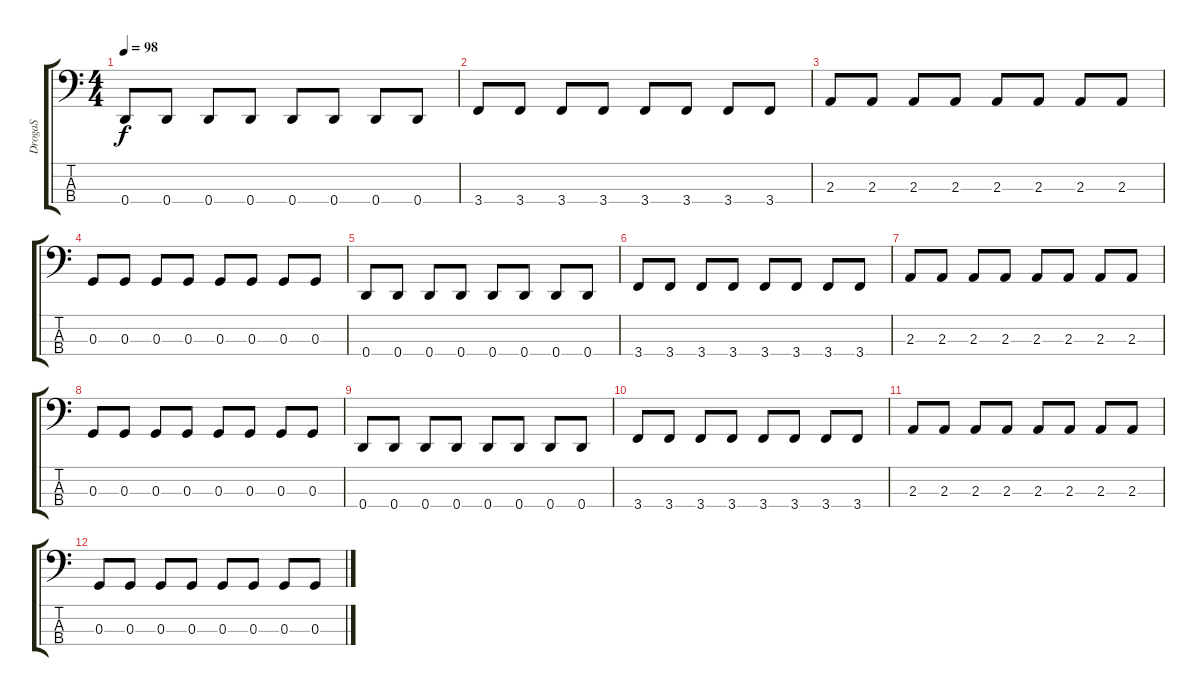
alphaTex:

\track ("DrogaS" "DrogaS") {instrument fretlessbass}
\staff {score tabs}
\tuning (F2 C2 G1 D1) {hide}
\ts (4 4)
\tempo 98
\clef f4
\ks c
0.4.8{dy f} 0.4.8 0.4.8 0.4.8 0.4.8 0.4.8 0.4.8 0.4.8 |
3.4.8 3.4.8 3.4.8 3.4.8 3.4.8 3.4.8 3.4.8 3.4.8 |
2.3.8 2.3.8 2.3.8 2.3.8 2.3.8 2.3.8 2.3.8 2.3.8 |
0.3.8 0.3.8 0.3.8 0.3.8 0.3.8 0.3.8 0.3.8 0.3.8 |
0.4.8 0.4.8 0.4.8 0.4.8 0.4.8 0.4.8 0.4.8 0.4.8 |
3.4.8 3.4.8 3.4.8 3.4.8 3.4.8 3.4.8 3.4.8 3.4.8 |
2.3.8{volume 5} 2.3.8 2.3.8 2.3.8 2.3.8 2.3.8 2.3.8 2.3.8 |
0.3.8 0.3.8 0.3.8 0.3.8 0.3.8 0.3.8 0.3.8 0.3.8 |
0.4.8{volume 0} 0.4.8 0.4.8 0.4.8 0.4.8 0.4.8 0.4.8 0.4.8 |
3.4.8 3.4.8 3.4.8 3.4.8 3.4.8 3.4.8 3.4.8 3.4.8 |
2.3.8 2.3.8 2.3.8 2.3.8 2.3.8 2.3.8 2.3.8 2.3.8 |
0.3.8 0.3.8 0.3.8 0.3.8 0.3.8 0.3.8 0.3.8 0.3.8
